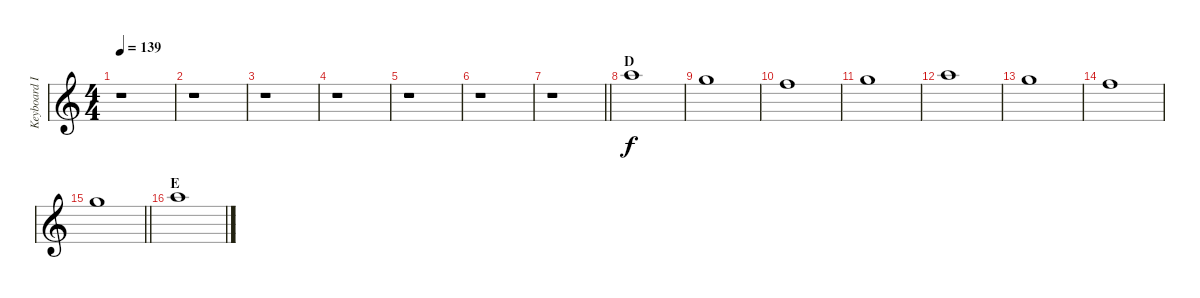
\track ("Keyboard I" "Keyboard I") {instrument pad5bowed}
\staff {score}
\tuning (E5 B4 G4 D4 A3 E3 B2) {hide}
\ts (4 4)
\tempo 139
\clef g2
\ks aminor
r.1{dy f} |
r.1 |
r.1 |
r.1 |
r.1 |
r.1 |
\barLineRight lightlight
r.1 |
\section ("" "D")
5.1.1 |
3.1.1 |
1.1.1 |
3.1.1 |
5.1.1 |
3.1.1 |
1.1.1 |
\barLineRight lightlight
3.1.1 |
\section ("" "E")
5.1.1
